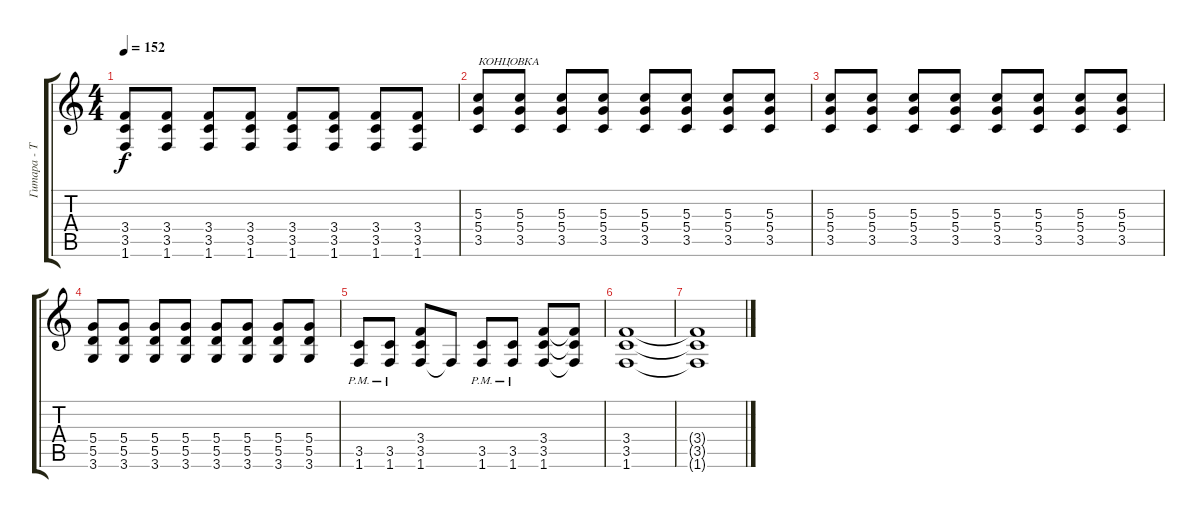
\track ("Гитара - Том ДеЛонг" "Гитара - Т") {instrument overdrivenguitar}
\staff {score tabs}
\tuning (E4 B3 G3 D3 A2 E2) {hide}
\ts (4 4)
\tempo 152
\clef g2
\ks c
(3.4 3.5 1.6).8{dy f} (3.4 3.5 1.6).8 (3.4 3.5 1.6).8 (3.4 3.5 1.6).8 (3.4 3.5 1.6).8 (3.4 3.5 1.6).8 (3.4 3.5 1.6).8 (3.4 3.5 1.6).8 |
(5.3 5.4 3.5).8{txt "КОНЦОВКА"} (5.3 5.4 3.5).8 (5.3 5.4 3.5).8 (5.3 5.4 3.5).8 (5.3 5.4 3.5).8 (5.3 5.4 3.5).8 (5.3 5.4 3.5).8 (5.3 5.4 3.5).8 |
(5.3 5.4 3.5).8 (5.3 5.4 3.5).8 (5.3 5.4 3.5).8 (5.3 5.4 3.5).8 (5.3 5.4 3.5).8 (5.3 5.4 3.5).8 (5.3 5.4 3.5).8 (5.3 5.4 3.5).8 |
(5.4 5.5 3.6).8 (5.4 5.5 3.6).8 (5.4 5.5 3.6).8 (5.4 5.5 3.6).8 (5.4 5.5 3.6).8 (5.4 5.5 3.6).8 (5.4 5.5 3.6).8 (5.4 5.5 3.6).8 |
(3.5{pm} 1.6{pm}).8 (3.5{pm} 1.6{pm}).8 (3.4 3.5 1.6).8 1.6{t}.8 (3.5{pm} 1.6).8 (3.5{pm} 1.6{pm}).8 (3.4 3.5 1.6).8 (3.4{t} 3.5{t} 1.6{t}).8 |
(3.4 3.5 1.6).1 |
(3.4{t} 3.5{t} 1.6{t}).1
